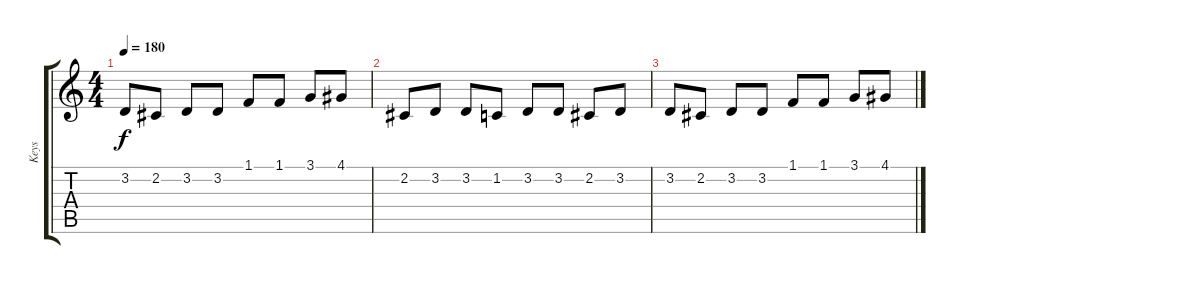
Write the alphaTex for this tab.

\track ("Keys" "Keys") {instrument lead1square}
\staff {score tabs}
\tuning (E4 B3 G3 D3 A2 D2) {hide}
\ts (4 4)
\tempo 180
\clef g2
\ks c
3.2.8{dy f} 2.2.8 3.2.8 3.2.8 1.1.8 1.1.8 3.1.8 4.1.8 |
2.2.8 3.2.8 3.2.8 1.2.8 3.2.8 3.2.8 2.2.8 3.2.8 |
3.2.8 2.2.8 3.2.8 3.2.8 1.1.8 1.1.8 3.1.8 4.1.8
